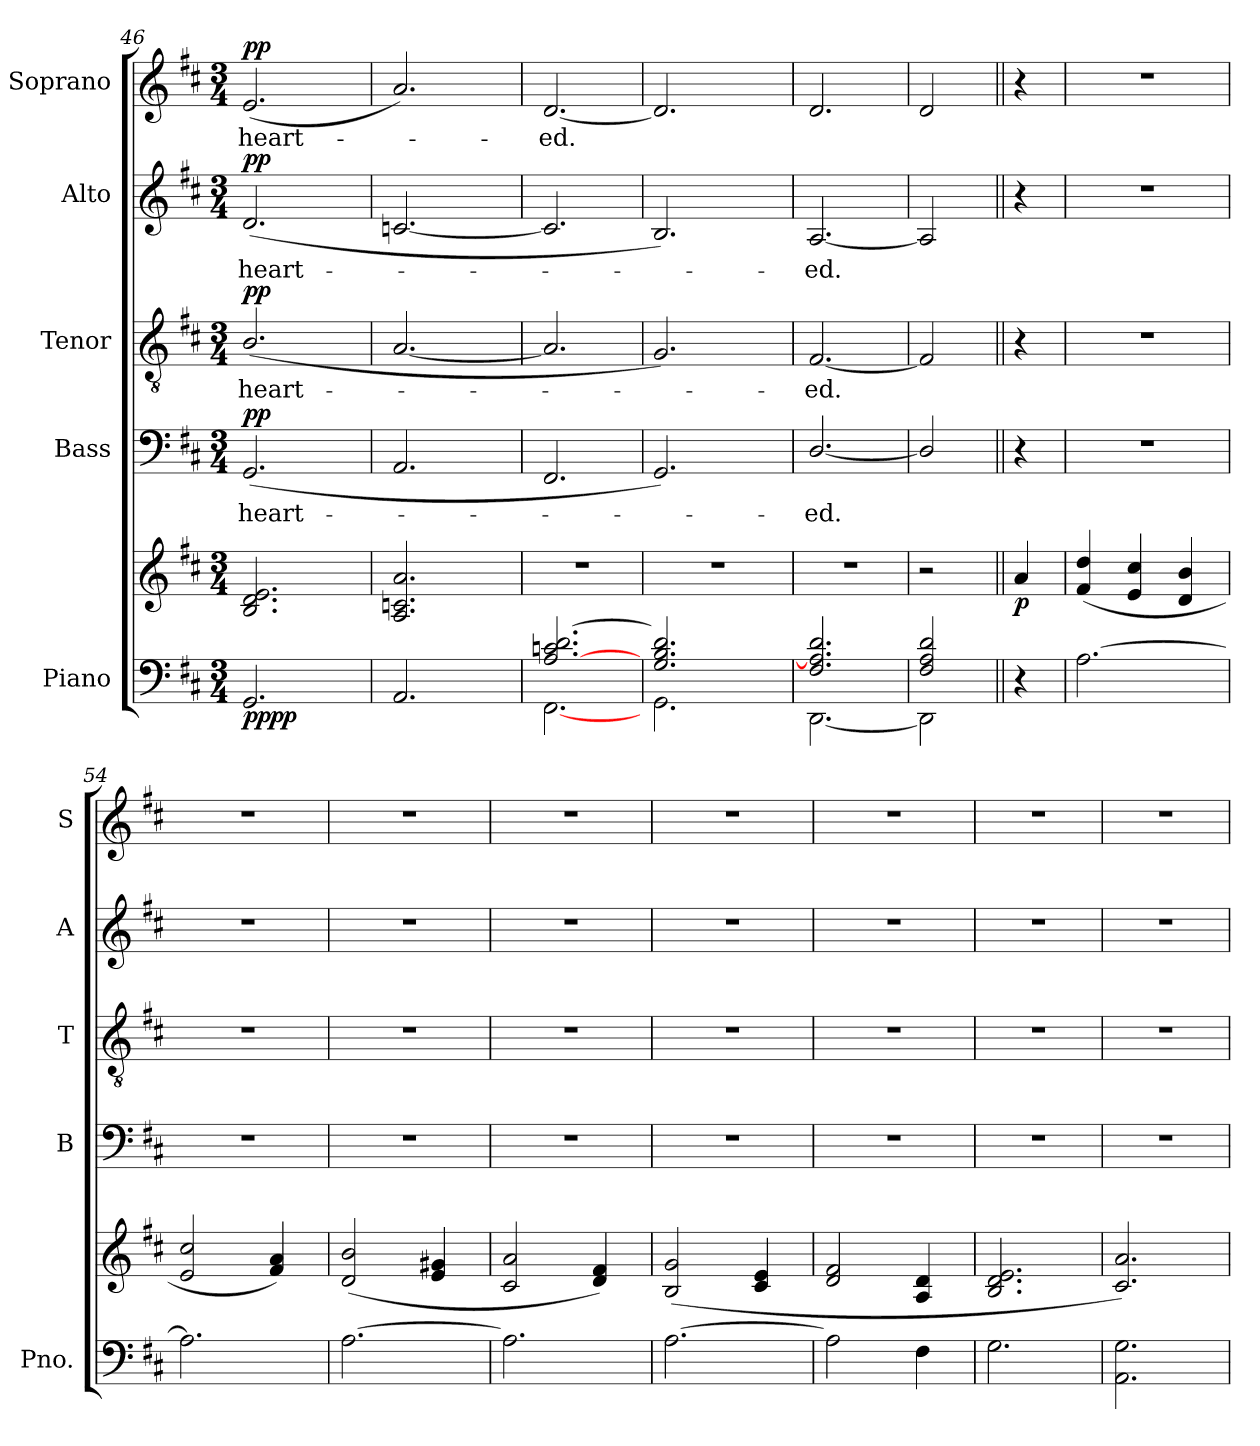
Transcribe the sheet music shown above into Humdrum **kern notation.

**kern	**kern	**dynam	**kern	**text	**dynam	**kern	**text	**dynam	**kern	**text	**dynam	**kern	**text	**dynam
*part5	*part5	*part5	*part4	*part4	*part4	*part3	*part3	*part3	*part2	*part2	*part2	*part1	*part1	*part1
*staff6	*staff5	*staff5/6	*staff4	*staff4	*staff4	*staff3	*staff3	*staff3	*staff2	*staff2	*staff2	*staff1	*staff1	*staff1
*I"Piano	*	*	*I"Bass	*	*	*I"Tenor	*	*	*I"Alto	*	*	*I"Soprano	*	*
*I'Pno.	*	*	*I'B	*	*	*I'T	*	*	*I'A	*	*	*I'S	*	*
*clefF4	*clefG2	*	*clefF4	*	*	*clefGv2	*	*	*clefG2	*	*	*clefG2	*	*
*k[f#c#]	*k[f#c#]	*	*k[f#c#]	*	*	*k[f#c#]	*	*	*k[f#c#]	*	*	*k[f#c#]	*	*
*D:	*D:	*	*D:	*	*	*D:	*	*	*D:	*	*	*D:	*	*
*M3/4	*M3/4	*	*M3/4	*	*	*M3/4	*	*	*M3/4	*	*	*M3/4	*	*
=46	=46	=46	=46	=46	=46	=46	=46	=46	=46	=46	=46	=46	=46	=46
*^	*	*	*	*	*	*	*	*	*	*	*	*	*	*
!	!	!	!LO:DY:b=2	!	!LO:LY:b	!	!	!LO:LY:b	!	!	!LO:LY:b	!	!	!LO:LY:b	!
!	!	!	!LO:DY:n=1:b	!	!	!LO:DY:b	!	!	!LO:DY:b	!	!	!LO:DY:b	!	!	!LO:DY:b
2.GG/	2ryy	2.B/ 2.d/ 2.e/	pp pp	(<2.GG/	heart-	pp	(<2.B/	heart-	pp	(<2.d/	heart-	pp	(<2.e/	heart-	pp
.	4ryy	.	.	.	.	.	.	.	.	.	.	.	.	.	.
=47	=47	=47	=47	=47	=47	=47	=47	=47	=47	=47	=47	=47	=47	=47	=47
2.AA/	4ryy	2.A/ 2.cn/ 2.a/	.	2.AA/	.	.	[2.A/	.	.	[2.cn/	.	.	2.a/)	.	.
.	2ryy	.	.	.	.	.	.	.	.	.	.	.	.	.	.
=48	=48	=48	=48	=48	=48	=48	=48	=48	=48	=48	=48	=48	=48	=48	=48
!	!	!	!	!	!	!	!	!	!	!	!	!	!	!LO:LY:b	!
[2.A/ 2.cn/ [2.d/	[2.FF#\	2.r	.	2.FF#/	.	.	2.A/]	.	.	2.c/]	.	.	[2.d/	ed.	.
=49	=49	=49	=49	=49	=49	=49	=49	=49	=49	=49	=49	=49	=49	=49	=49
2.G/ 2.B/ 2.d/]	2.GG\	2.r	.	2.GG/)	.	.	2.G/)	.	.	2.B/)	.	.	2.d/]	.	.
=50	=50	=50	=50	=50	=50	=50	=50	=50	=50	=50	=50	=50	=50	=50	=50
!	!	!	!	!	!LO:LY:b	!	!	!LO:LY:b	!	!	!LO:LY:b	!	!	!	!
2.F#/ 2.A/] 2.d/	[2.DD\	2.r	.	[2.D/	ed.	.	[2.F#/	ed.	.	[2.A/	ed.	.	2.d/	.	.
=51	=51	=51	=51	=51	=51	=51	=51	=51	=51	=51	=51	=51	=51	=51	=51
2F#/ 2A/ 2d/	2DD\]	2r	.	2D/]	.	.	2F#/]	.	.	2A/]	.	.	2d/	.	.
!!LO:PB:g=z
=52||	=52||	=52||	=52||	=52||	=52||	=52||	=52||	=52||	=52||	=52||	=52||	=52||	=52||	=52||	=52||
!	!	!	!LO:DY:b	!	!	!	!	!	!	!	!	!	!	!	!
*v	*v	*	*	*	*	*	*	*	*	*	*	*	*	*	*
4r	4a/	p	4r	.	.	4r	.	.	4r	.	.	4r	.	.
=53	=53	=53	=53	=53	=53	=53	=53	=53	=53	=53	=53	=53	=53	=53
[2.A\	(<4f#/ 4dd/	.	2.r	.	.	2.r	.	.	2.r	.	.	2.r	.	.
.	4e/ 4cc#/	.	.	.	.	.	.	.	.	.	.	.	.	.
.	4d/ 4b/	.	.	.	.	.	.	.	.	.	.	.	.	.
=54	=54	=54	=54	=54	=54	=54	=54	=54	=54	=54	=54	=54	=54	=54
2.A\]	2e/ 2cc#/	.	2.r	.	.	2.r	.	.	2.r	.	.	2.r	.	.
.	4f#/ 4a/)	.	.	.	.	.	.	.	.	.	.	.	.	.
=55	=55	=55	=55	=55	=55	=55	=55	=55	=55	=55	=55	=55	=55	=55
[2.A\	(<2d/ 2b/	.	2.r	.	.	2.r	.	.	2.r	.	.	2.r	.	.
.	4e/ 4g#X/	.	.	.	.	.	.	.	.	.	.	.	.	.
=56	=56	=56	=56	=56	=56	=56	=56	=56	=56	=56	=56	=56	=56	=56
2.A\]	2c#/ 2a/	.	2.r	.	.	2.r	.	.	2.r	.	.	2.r	.	.
.	4d/ 4f#/)	.	.	.	.	.	.	.	.	.	.	.	.	.
=57	=57	=57	=57	=57	=57	=57	=57	=57	=57	=57	=57	=57	=57	=57
[2.A\	(<2B/ 2g/	.	2.r	.	.	2.r	.	.	2.r	.	.	2.r	.	.
.	4c#/ 4e/	.	.	.	.	.	.	.	.	.	.	.	.	.
=58	=58	=58	=58	=58	=58	=58	=58	=58	=58	=58	=58	=58	=58	=58
2A\]	2d/ 2f#/	.	2.r	.	.	2.r	.	.	2.r	.	.	2.r	.	.
4F#\	4A/ 4d/	.	.	.	.	.	.	.	.	.	.	.	.	.
=59	=59	=59	=59	=59	=59	=59	=59	=59	=59	=59	=59	=59	=59	=59
2.G\	2.B/ 2.d/ 2.e/	.	2.r	.	.	2.r	.	.	2.r	.	.	2.r	.	.
=60	=60	=60	=60	=60	=60	=60	=60	=60	=60	=60	=60	=60	=60	=60
2.AA\ 2.G\	2.c#/ 2.a/)	.	2.r	.	.	2.r	.	.	2.r	.	.	2.r	.	.
=	=	=	=	=	=	=	=	=	=	=	=	=	=	=
*-	*-	*-	*-	*-	*-	*-	*-	*-	*-	*-	*-	*-	*-	*-
